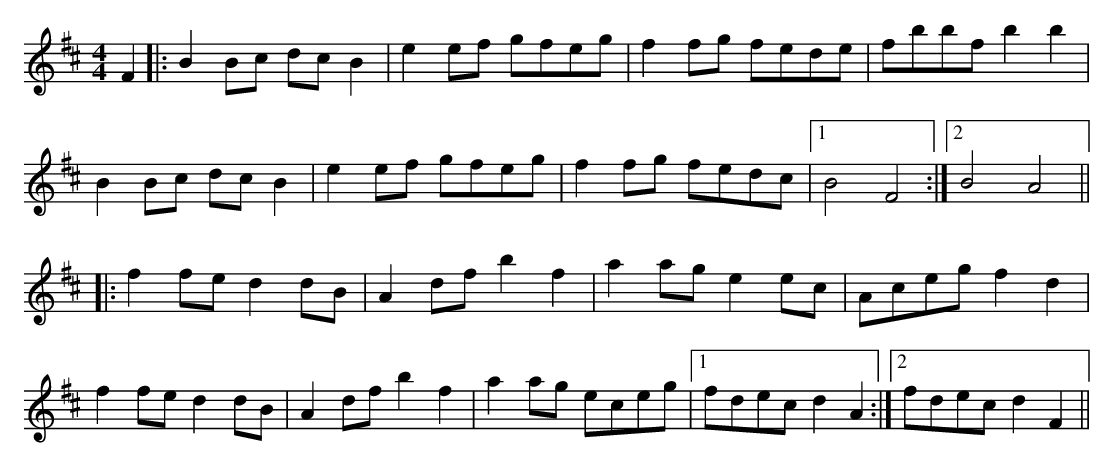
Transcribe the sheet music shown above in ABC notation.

X:1
M:4/4
K:Bmin
F2|:B2Bc dcB2|e2ef gfeg|f2fg fede|fbbf b2b2|
B2Bc dcB2|e2ef gfeg|f2fg fedc|1 B4 F4:|2 B4 A4||
|:f2fe d2dB|A2df b2f2|a2ag e2 ec|Aceg f2 d2|
f2fe d2dB|A2df b2f2|a2ag eceg|1 fdec d2A2:|2 fdec d2F2||
